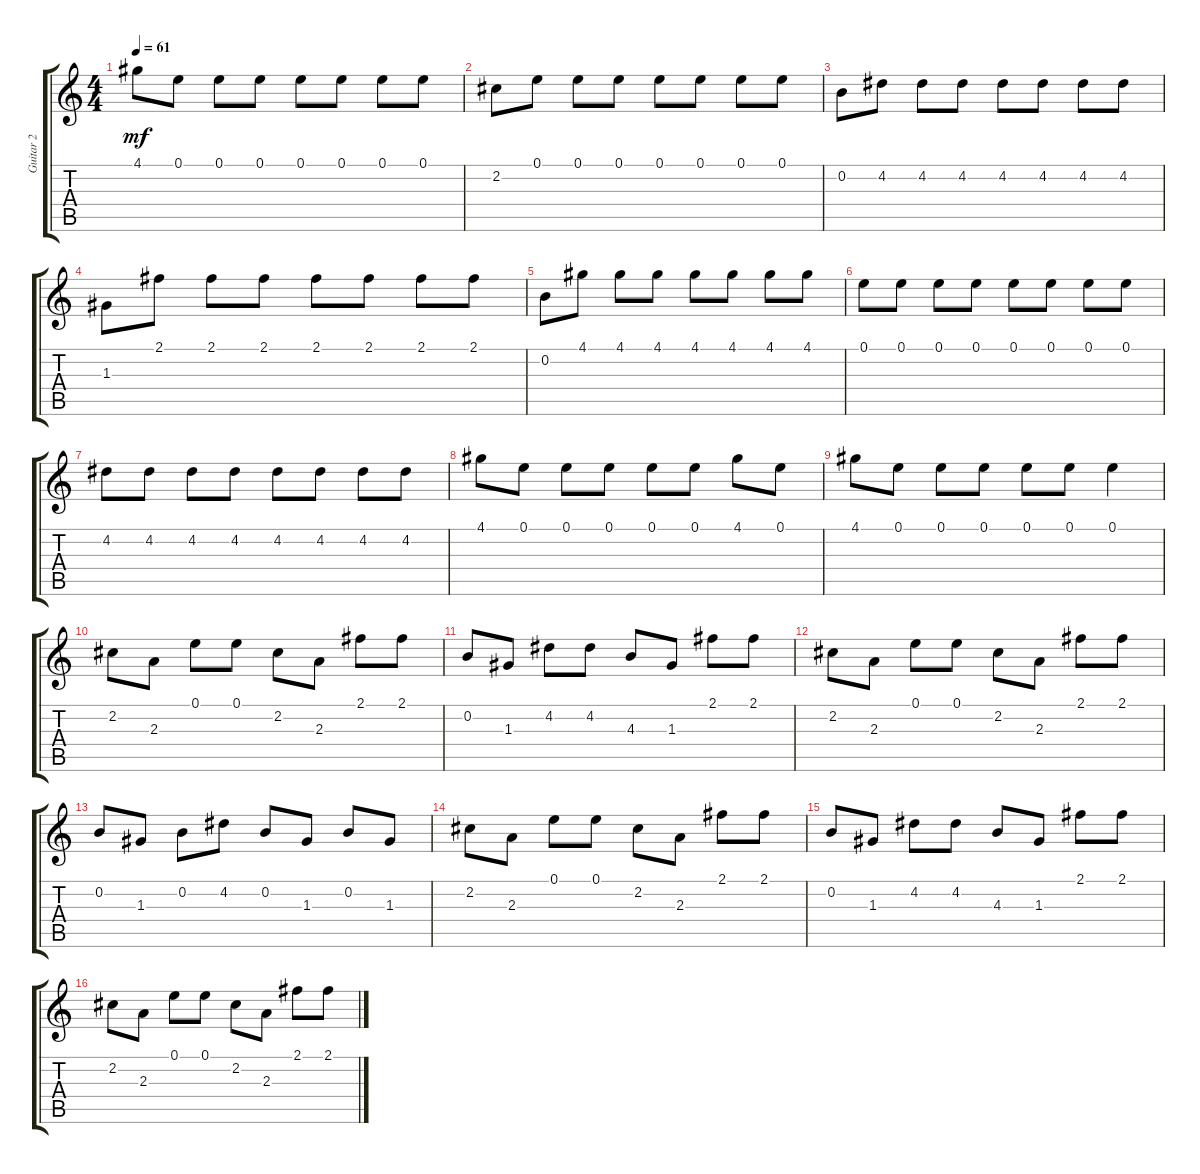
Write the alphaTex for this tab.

\track ("Guitar 2" "Guitar 2") {instrument electricguitarjazz}
\staff {score tabs}
\tuning (E4 B3 G3 D3 A2 E2) {hide}
\ts (4 4)
\tempo 61
\clef g2
\ks c
4.1.8{dy mf} 0.1.8 0.1.8 0.1.8 0.1.8 0.1.8 0.1.8 0.1.8 |
2.2.8 0.1.8 0.1.8 0.1.8 0.1.8 0.1.8 0.1.8 0.1.8 |
0.2.8 4.2.8 4.2.8 4.2.8 4.2.8 4.2.8 4.2.8 4.2.8 |
1.3.8 2.1.8 2.1.8 2.1.8 2.1.8 2.1.8 2.1.8 2.1.8 |
0.2.8 4.1.8 4.1.8 4.1.8 4.1.8 4.1.8 4.1.8 4.1.8 |
0.1.8 0.1.8 0.1.8 0.1.8 0.1.8 0.1.8 0.1.8 0.1.8 |
4.2.8 4.2.8 4.2.8 4.2.8 4.2.8 4.2.8 4.2.8 4.2.8 |
4.1.8 0.1.8 0.1.8 0.1.8 0.1.8 0.1.8 4.1.8 0.1.8 |
4.1.8 0.1.8 0.1.8 0.1.8 0.1.8 0.1.8 0.1.4 |
2.2.8 2.3.8 0.1.8 0.1.8 2.2.8 2.3.8 2.1.8 2.1.8 |
0.2.8 1.3.8 4.2.8 4.2.8 4.3.8 1.3.8 2.1.8 2.1.8 |
2.2.8 2.3.8 0.1.8 0.1.8 2.2.8 2.3.8 2.1.8 2.1.8 |
0.2.8 1.3.8 0.2.8 4.2.8 0.2.8 1.3.8 0.2.8 1.3.8 |
2.2.8 2.3.8 0.1.8 0.1.8 2.2.8 2.3.8 2.1.8 2.1.8 |
0.2.8 1.3.8 4.2.8 4.2.8 4.3.8 1.3.8 2.1.8 2.1.8 |
2.2.8 2.3.8 0.1.8 0.1.8 2.2.8 2.3.8 2.1.8 2.1.8
